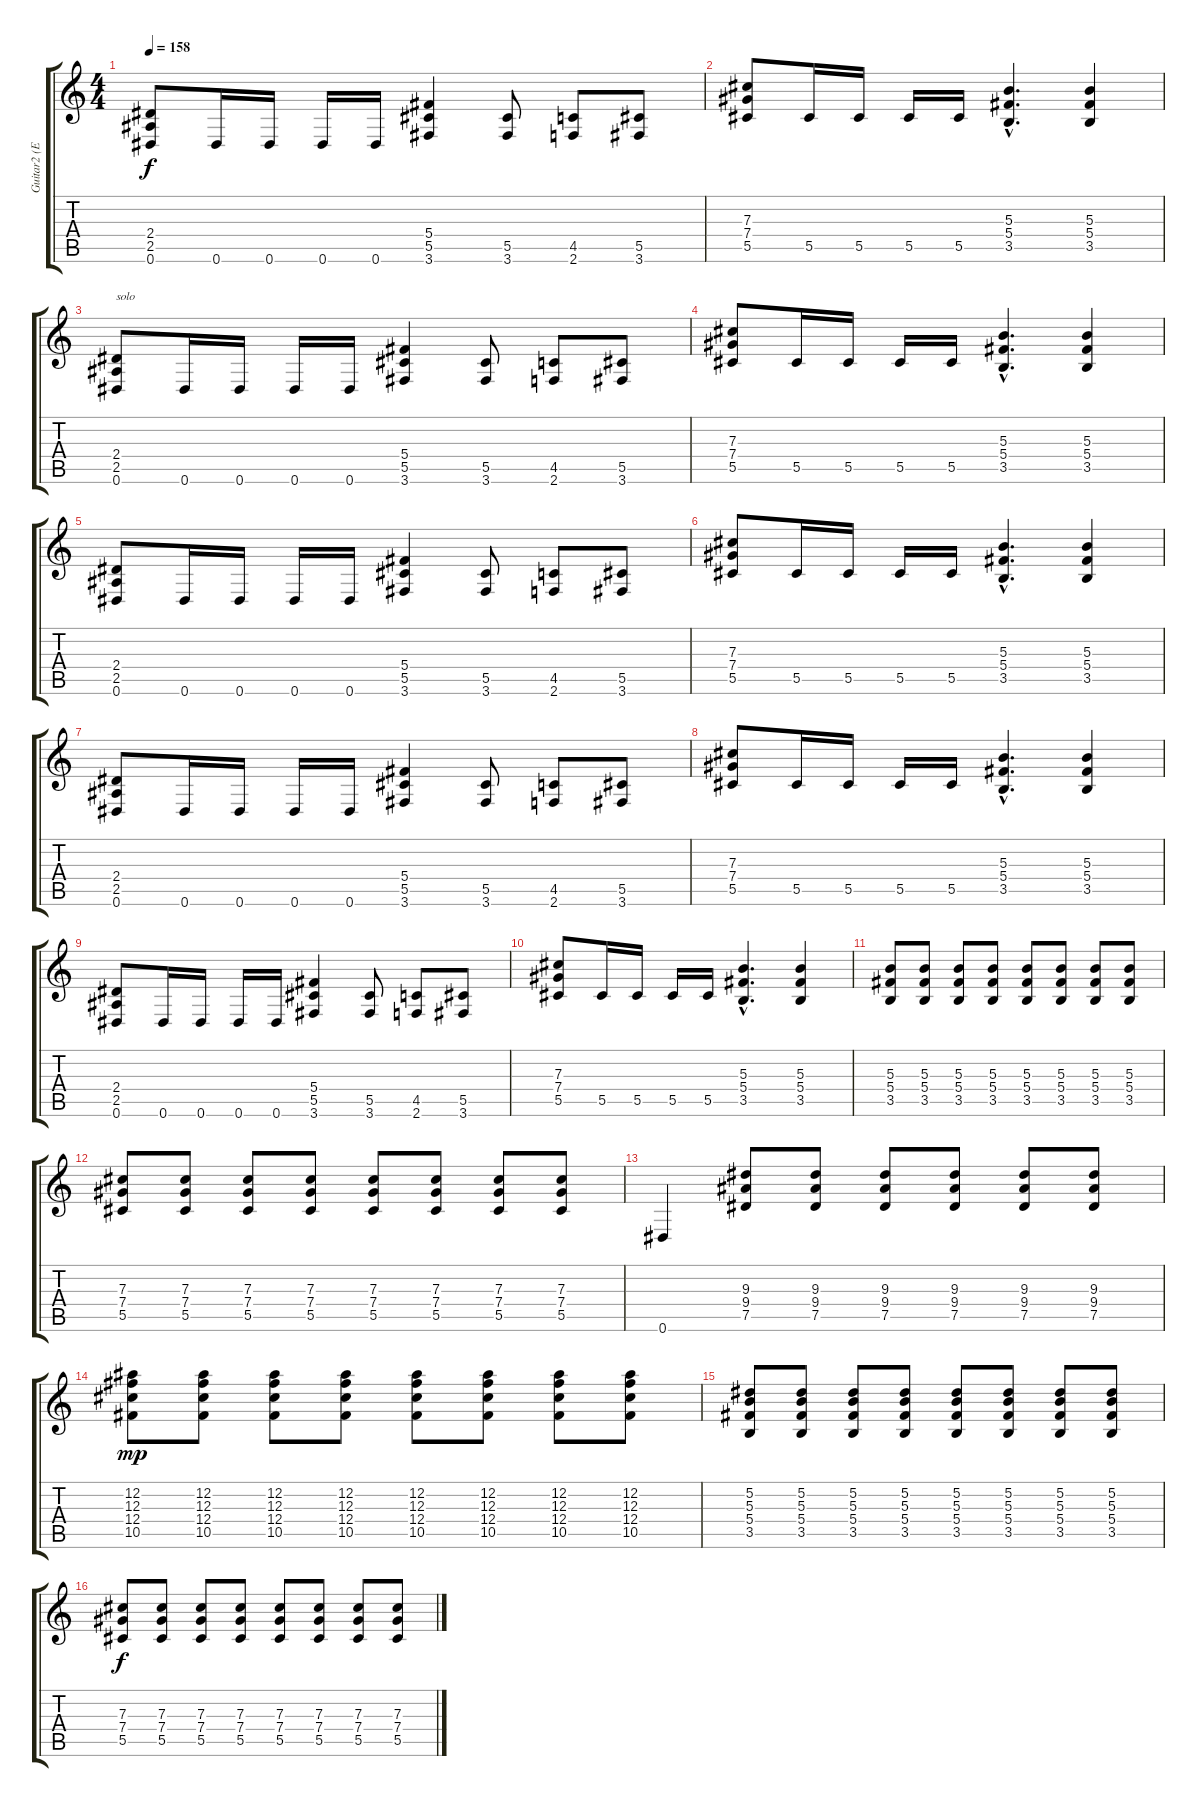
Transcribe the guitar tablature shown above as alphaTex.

\track ("Guitar2 (EFX R)" "Guitar2 (E") {instrument distortionguitar}
\staff {score tabs}
\tuning (Eb4 Bb3 Gb3 Db3 Ab2 Eb2) {hide}
\ts (4 4)
\tempo 158
\clef g2
\ks c
(2.4 2.5 0.6).8{dy f} 0.6.16{instrument electricguitarmuted} 0.6.16 0.6.16 0.6.16 (5.4 5.5 3.6).4{instrument distortionguitar} (5.5 3.6).8 (4.5 2.6).8 (5.5 3.6).8 |
(7.3 7.4 5.5).8 5.5.16{instrument electricguitarmuted} 5.5.16 5.5.16 5.5.16 (5.3{hac} 5.4{hac} 3.5{hac}).4{d instrument distortionguitar} (5.3 5.4 3.5).4 |
(2.4 2.5 0.6).8{txt "solo"} 0.6.16{instrument electricguitarmuted} 0.6.16 0.6.16 0.6.16 (5.4 5.5 3.6).4{instrument distortionguitar} (5.5 3.6).8 (4.5 2.6).8 (5.5 3.6).8 |
(7.3 7.4 5.5).8 5.5.16{instrument electricguitarmuted} 5.5.16 5.5.16 5.5.16 (5.3{hac} 5.4{hac} 3.5{hac}).4{d instrument distortionguitar} (5.3 5.4 3.5).4 |
(2.4 2.5 0.6).8 0.6.16{instrument electricguitarmuted} 0.6.16 0.6.16 0.6.16 (5.4 5.5 3.6).4{instrument distortionguitar} (5.5 3.6).8 (4.5 2.6).8 (5.5 3.6).8 |
(7.3 7.4 5.5).8 5.5.16{instrument electricguitarmuted} 5.5.16 5.5.16 5.5.16 (5.3{hac} 5.4{hac} 3.5{hac}).4{d instrument distortionguitar} (5.3 5.4 3.5).4 |
(2.4 2.5 0.6).8 0.6.16{instrument electricguitarmuted} 0.6.16 0.6.16 0.6.16 (5.4 5.5 3.6).4{instrument distortionguitar} (5.5 3.6).8 (4.5 2.6).8 (5.5 3.6).8 |
(7.3 7.4 5.5).8 5.5.16{instrument electricguitarmuted} 5.5.16 5.5.16 5.5.16 (5.3{hac} 5.4{hac} 3.5{hac}).4{d instrument distortionguitar} (5.3 5.4 3.5).4 |
(2.4 2.5 0.6).8 0.6.16{instrument electricguitarmuted} 0.6.16 0.6.16 0.6.16 (5.4 5.5 3.6).4{instrument distortionguitar} (5.5 3.6).8 (4.5 2.6).8 (5.5 3.6).8 |
(7.3 7.4 5.5).8 5.5.16{instrument electricguitarmuted} 5.5.16 5.5.16 5.5.16 (5.3{hac} 5.4{hac} 3.5{hac}).4{d instrument distortionguitar} (5.3 5.4 3.5).4 |
(5.3 5.4 3.5).8 (5.3 5.4 3.5).8 (5.3 5.4 3.5).8 (5.3 5.4 3.5).8 (5.3 5.4 3.5).8 (5.3 5.4 3.5).8 (5.3 5.4 3.5).8 (5.3 5.4 3.5).8 |
(7.3 7.4 5.5).8 (7.3 7.4 5.5).8 (7.3 7.4 5.5).8 (7.3 7.4 5.5).8 (7.3 7.4 5.5).8 (7.3 7.4 5.5).8 (7.3 7.4 5.5).8 (7.3 7.4 5.5).8 |
0.6.4 (9.3 9.4 7.5).8 (9.3 9.4 7.5).8 (9.3 9.4 7.5).8 (9.3 9.4 7.5).8 (9.3 9.4 7.5).8 (9.3 9.4 7.5).8 |
(12.2 12.3 12.4 10.5).8{dy mp} (12.2 12.3 12.4 10.5).8 (12.2 12.3 12.4 10.5).8 (12.2 12.3 12.4 10.5).8 (12.2 12.3 12.4 10.5).8 (12.2 12.3 12.4 10.5).8 (12.2 12.3 12.4 10.5).8 (12.2 12.3 12.4 10.5).8 |
(5.2 5.3 5.4 3.5).8 (5.2 5.3 5.4 3.5).8 (5.2 5.3 5.4 3.5).8 (5.2 5.3 5.4 3.5).8 (5.2 5.3 5.4 3.5).8 (5.2 5.3 5.4 3.5).8 (5.2 5.3 5.4 3.5).8 (5.2 5.3 5.4 3.5).8 |
(7.3 7.4 5.5).8{dy f} (7.3 7.4 5.5).8 (7.3 7.4 5.5).8 (7.3 7.4 5.5).8 (7.3 7.4 5.5).8 (7.3 7.4 5.5).8 (7.3 7.4 5.5).8 (7.3 7.4 5.5).8
